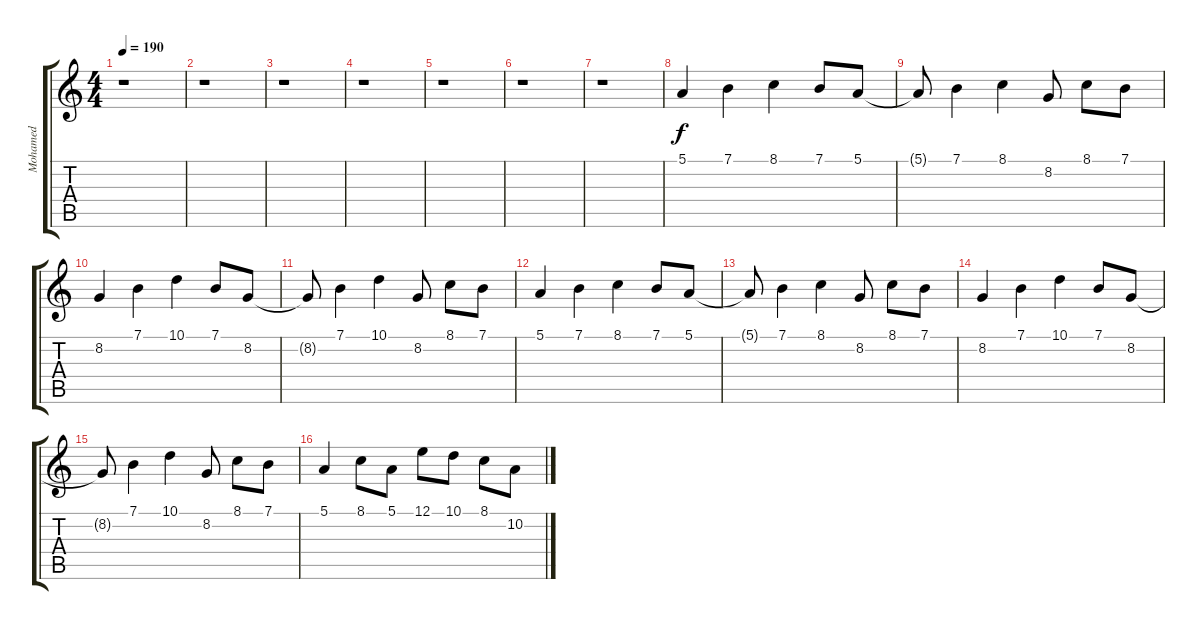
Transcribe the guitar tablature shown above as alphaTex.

\track ("Mohamed" "Mohamed") {instrument violin}
\staff {score tabs}
\tuning (E4 B3 G3 D3 A2 E2) {hide}
\ts (4 4)
\tempo 190
\clef g2
\ks c
r.1{dy f} |
r.1 |
r.1 |
r.1 |
r.1 |
r.1 |
r.1 |
5.1.4 7.1.4 8.1.4 7.1.8 5.1.8 |
5.1{t}.8 7.1.4 8.1.4 8.2.8 8.1.8 7.1.8 |
8.2.4 7.1.4 10.1.4 7.1.8 8.2.8 |
8.2{t}.8 7.1.4 10.1.4 8.2.8 8.1.8 7.1.8 |
5.1.4 7.1.4 8.1.4 7.1.8 5.1.8 |
5.1{t}.8 7.1.4 8.1.4 8.2.8 8.1.8 7.1.8 |
8.2.4 7.1.4 10.1.4 7.1.8 8.2.8 |
8.2{t}.8 7.1.4 10.1.4 8.2.8 8.1.8 7.1.8 |
5.1.4 8.1.8 5.1.8 12.1.8 10.1.8 8.1.8 10.2.8
